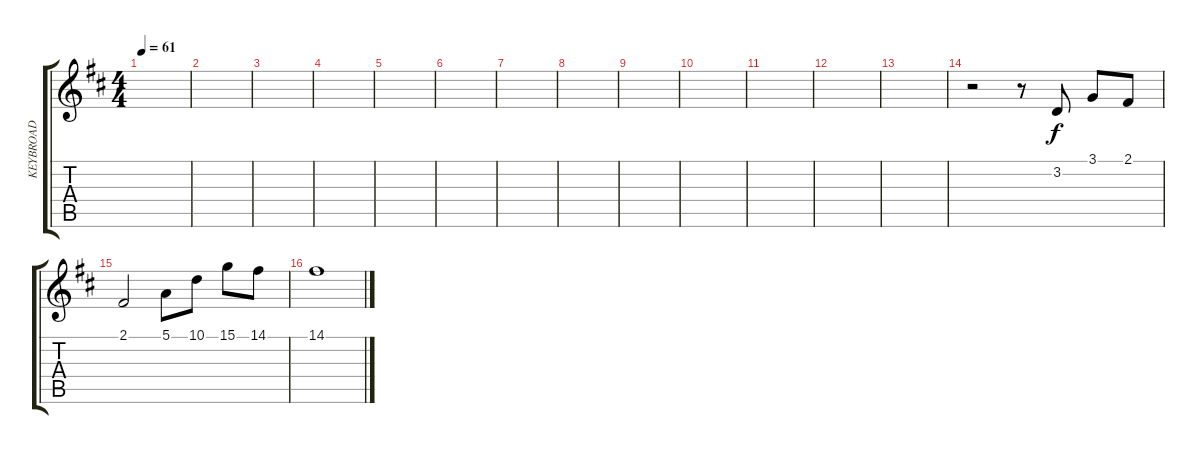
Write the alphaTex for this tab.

\track ("KEYBROAD" "KEYBROAD") {instrument viola}
\staff {score tabs}
\tuning (E4 B3 G3 D3 A2 E2) {hide}
\ts (4 4)
\tempo 61
\clef g2
\ks d
|
|
|
|
|
|
|
|
|
|
|
|
|
r.2 r.8 3.2.8 3.1.8 2.1.8 |
2.1.2 5.1.8 10.1.8 15.1.8 14.1.8 |
14.1.1
